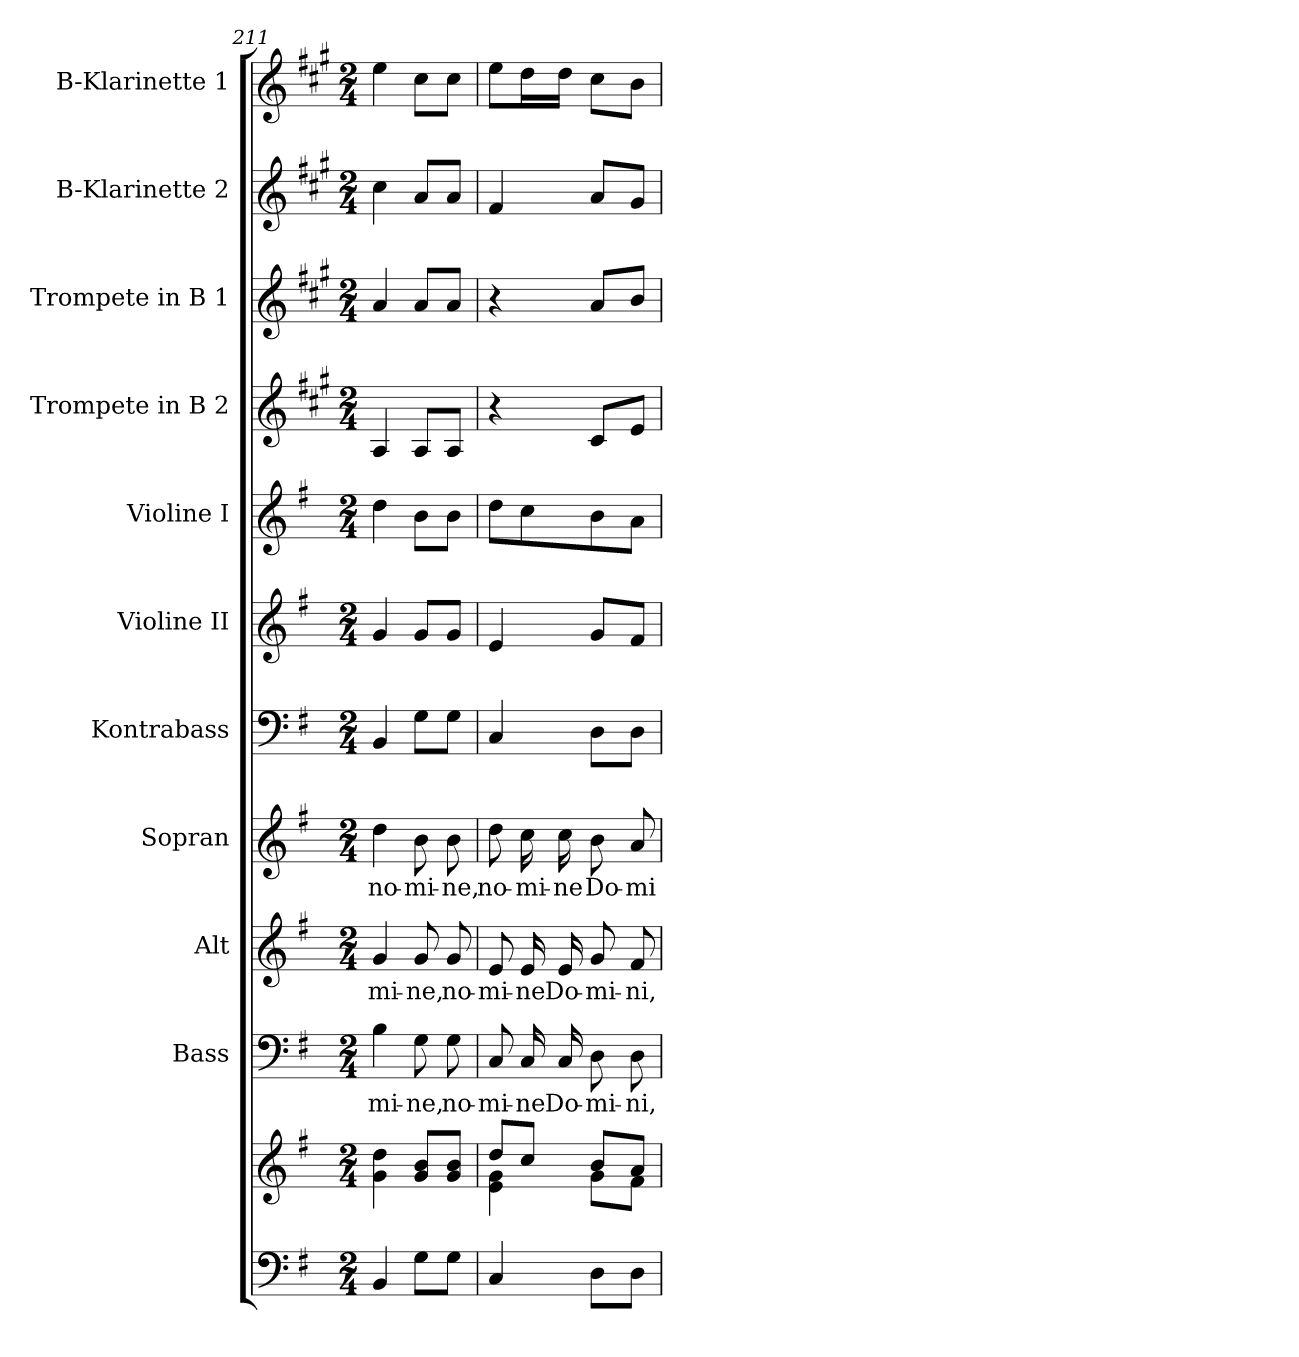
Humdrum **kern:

**kern	**kern	**kern	**text	**kern	**text	**kern	**text	**kern	**kern	**kern	**kern	**kern	**kern	**kern
*part11	*part11	*part10	*part10	*part9	*part9	*part8	*part8	*part7	*part6	*part5	*part4	*part3	*part2	*part1
*staff12	*staff11	*staff10	*staff10	*staff9	*staff9	*staff8	*staff8	*staff7	*staff6	*staff5	*staff4	*staff3	*staff2	*staff1
*	*	*I"Bass	*	*I"Alt	*	*I"Sopran	*	*I"Kontrabass	*I"Violine II	*I"Violine I	*I"Trompete in B 2	*I"Trompete in B 1	*I"B-Klarinette 2	*I"B-Klarinette 1
*	*	*I'B.	*	*I'A.	*	*I'S.	*	*I'Kb.	*I'Vl. II	*I'Vl. I	*I'Tr. 2	*I'Tr. 1	*I'B Kl. 2	*I'B Kl. 1
*clefF4	*clefG2	*clefF4	*	*clefG2	*	*clefG2	*	*clefF4	*clefG2	*clefG2	*clefG2	*clefG2	*clefG2	*clefG2
*	*	*	*	*	*	*	*	*ITrd7c12	*	*	*ITrd1c2	*ITrd1c2	*ITrd1c2	*ITrd1c2
*k[f#]	*k[f#]	*k[f#]	*	*k[f#]	*	*k[f#]	*	*k[f#]	*k[f#]	*k[f#]	*k[f#]	*k[f#]	*k[f#]	*k[f#]
*G:	*G:	*G:	*	*G:	*	*G:	*	*G:	*G:	*G:	*G:	*G:	*G:	*G:
*M2/4	*M2/4	*M2/4	*	*M2/4	*	*M2/4	*	*M2/4	*M2/4	*M2/4	*M2/4	*M2/4	*M2/4	*M2/4
=211	=211	=211	=211	=211	=211	=211	=211	=211	=211	=211	=211	=211	=211	=211
!	!	!	!LO:LY:b	!	!LO:LY:b	!	!LO:LY:b	!	!	!	!	!	!	!
4BB/	4g\ 4dd\	4B\	-mi-	4g/	-mi-	4dd\	no-	4BBB/	4g/	4dd\	4G/	4g/	4b\	4dd\
!	!	!	!LO:LY:b	!	!LO:LY:b	!	!LO:LY:b	!	!	!	!	!	!	!
8G\L	8g/ 8b/L	8G\	-ne,	8g/	-ne,	8b\	-mi-	8GG\L	8g/L	8b\L	8G/L	8g/L	8g/L	8b\L
!	!	!	!LO:LY:b	!	!LO:LY:b	!	!LO:LY:b	!	!	!	!	!	!	!
8G\J	8g/ 8b/J	8G\	no-	8g/	no-	8b\	-ne,	8GG\J	8g/J	8b\J	8G/J	8g/J	8g/J	8b\J
=212	=212	=212	=212	=212	=212	=212	=212	=212	=212	=212	=212	=212	=212	=212
*	*^	*	*	*	*	*	*	*	*	*	*	*	*	*
!	!	!	!	!LO:LY:b	!	!LO:LY:b	!	!LO:LY:b	!	!	!	!	!	!	!
4C/	8dd/L	4e\ 4g\	8C/	-mi-	8e/	-mi-	8dd\	no-	4CC/	4e/	8dd\L	4r	4r	4e/	8dd\L
!	!	!	!	!LO:LY:b	!	!LO:LY:b	!	!LO:LY:b	!	!	!	!	!	!	!
.	8cc/J	.	16C/	-ne	16e/	-ne	16cc\	-mi-	.	.	8cc\	.	.	.	16cc\L
!	!	!	!	!LO:LY:b	!	!LO:LY:b	!	!LO:LY:b	!	!	!	!	!	!	!
.	.	.	16C/	Do-	16e/	Do-	16cc\	-ne	.	.	.	.	.	.	16cc\JJ
!	!	!	!	!LO:LY:b	!	!LO:LY:b	!	!LO:LY:b	!	!	!	!	!	!	!
8D\L	8b/L	8g\L	8D\	-mi-	8g/	-mi-	8b\	Do-	8DD\L	8g/L	8b\	8B/L	8g/L	8g/L	8b\L
!	!	!	!	!LO:LY:b	!	!LO:LY:b	!	!LO:LY:b	!	!	!	!	!	!	!
8D\J	8a/J	8f#\J	8D\	-ni,	8f#/	-ni,	8a/	-mi-	8DD\J	8f#/J	8a\J	8d/J	8a/J	8f#/J	8a\J
*	*v	*v	*	*	*	*	*	*	*	*	*	*	*	*	*
=	=	=	=	=	=	=	=	=	=	=	=	=	=	=
*-	*-	*-	*-	*-	*-	*-	*-	*-	*-	*-	*-	*-	*-	*-
